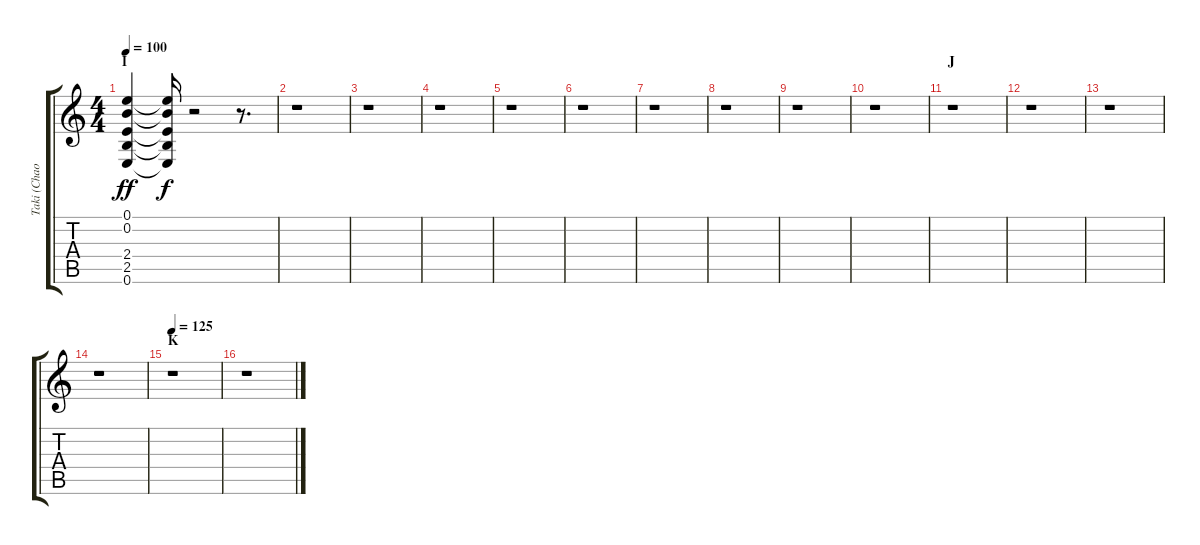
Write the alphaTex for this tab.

\track ("Taki (Chaos)" "Taki (Chao") {instrument distortionguitar}
\staff {score tabs}
\tuning (E4 B3 G3 D3 A2 E2) {hide}
\ts (4 4)
\section ("" "I")
\tempo 100
\clef g2
\ks c
(0.1 0.2 2.4 2.5 0.6).4{dy ff} (0.1{t} 0.2{t} 2.4{t} 2.5{t} 0.6{t}).16{dy f} r.2 r.8{d} |
r.1 |
r.1 |
r.1 |
r.1 |
r.1 |
r.1 |
r.1 |
r.1 |
r.1 |
\section ("" "J")
r.1 |
r.1 |
r.1 |
r.1 |
\section ("" "K")
\tempo 125
r.1 |
r.1
